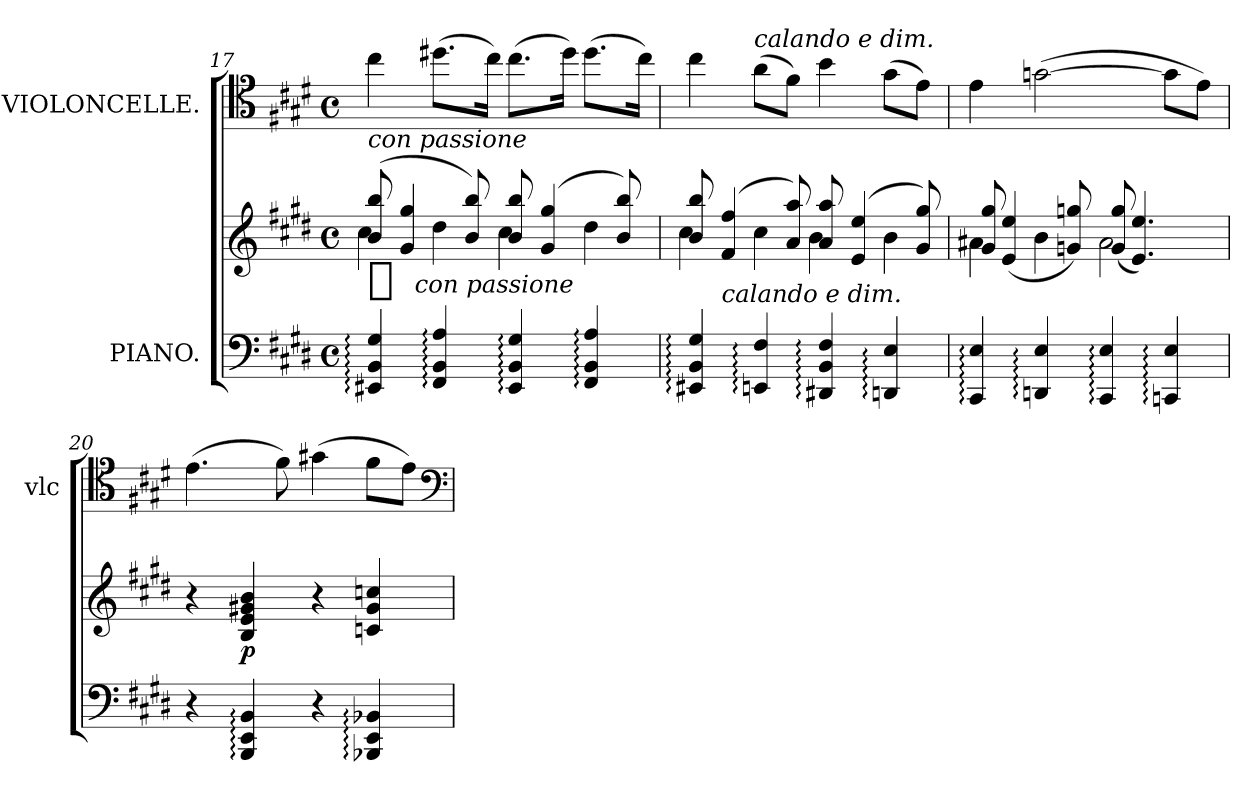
**kern	**kern	**dynam	**kern
*part2	*part2	*part2	*part1
*staff3	*staff2	*staff2/3	*staff1
*I"PIANO.	*	*	*I"VIOLONCELLE.
*	*	*	*I'vlc
*clefF4	*clefG2	*	*clefC4
*k[f#c#g#d#]	*k[f#c#g#d#]	*	*k[f#c#g#d#]
*E:	*E:	*	*E:
*M4/4	*M4/4	*	*M4/4
*met(c)	*met(c)	*	*met(c)
=17	=17	=17	=17
*	*^	*	*
!	!	!	!	!LO:TX:b:i:t=con passione
!	!	!	!LO:DY:t=%s con passione	!
4EE#X:/ 4BB:/ 4G#:/	(8b/ 8bb/	4cc#\	f	4cc#\
.	4g#/ 4gg#/	.	.	.
4FF#:/ 4BB:/ 4A:/	.	4dd#\	.	(8.dd#X\L
.	8b/ 8bb/)	.	.	.
.	.	.	.	16cc#\Jk)
4EE#:/ 4BB:/ 4G#:/	8b/ 8bb/	4cc#\	.	(8.cc#\L
.	(4g#/ 4gg#/	.	.	.
.	.	.	.	16dd#\Jk)
4FF#:/ 4BB:/ 4A:/	.	4dd#\	.	(8.dd#\L
.	8b/ 8bb/)	.	.	.
.	.	.	.	16cc#\Jk)
=18	=18	=18	=18	=18
4EE#X:/ 4BB:/ 4G#:/	8b/ 8bb/	4cc#\	.	4cc#\
!	!LO:TX:c:i:t=calando e dim.	!	!	!
.	(4f#/ 4ff#/	.	.	.
!	!	!	!	!LO:TX:i:t=calando e dim.
4EEn:/ 4F#:/	.	4cc#\	.	(8a\L
.	8a/ 8aa/)	.	.	8f#\J)
4DD#X:/ 4BB:/ 4F#:/	8a/ 8aa/	4b\	.	4b\
.	(4e/ 4ee/	.	.	.
4DDn:/ 4E:/	.	4b\	.	(8g#\L
.	8g#/ 8gg#/)	.	.	8e\J)
=19	=19	=19	=19	=19
4CC#:/ 4E:/	4a#X\	8g#/ 8gg#/	.	4e\
.	.	(>4e/ 4ee/	.	.
4DDn:/ 4E:/	4b\	.	.	([2gn\
.	.	8gn/ 8ggn/)	.	.
4CC#:/ 4E:/	2a#\	(>8g/ 8gg/	.	.
.	.	4.e/ 4.ee/)	.	.
4CCn:/ 4E:/	.	.	.	8g\L]
.	.	.	.	8e\J)
*	*v	*v	*	*
=20	=20	=20	=20
4r	4r	.	(4.e\
4BBB:/ 4EE:/ 4BB:/	4B/ 4e/ 4g#X/ 4b/	p	.
.	.	.	8f#\)
4r	4r	.	(4g#X\
4BBB-X:/ 4EE:/ 4BB-X:/	4cn/ 4g#/ 4ccn/	.	8f#\L
.	.	.	8e\J)
*	*	*	*clefF4
=	=	=	=
*-	*-	*-	*-
